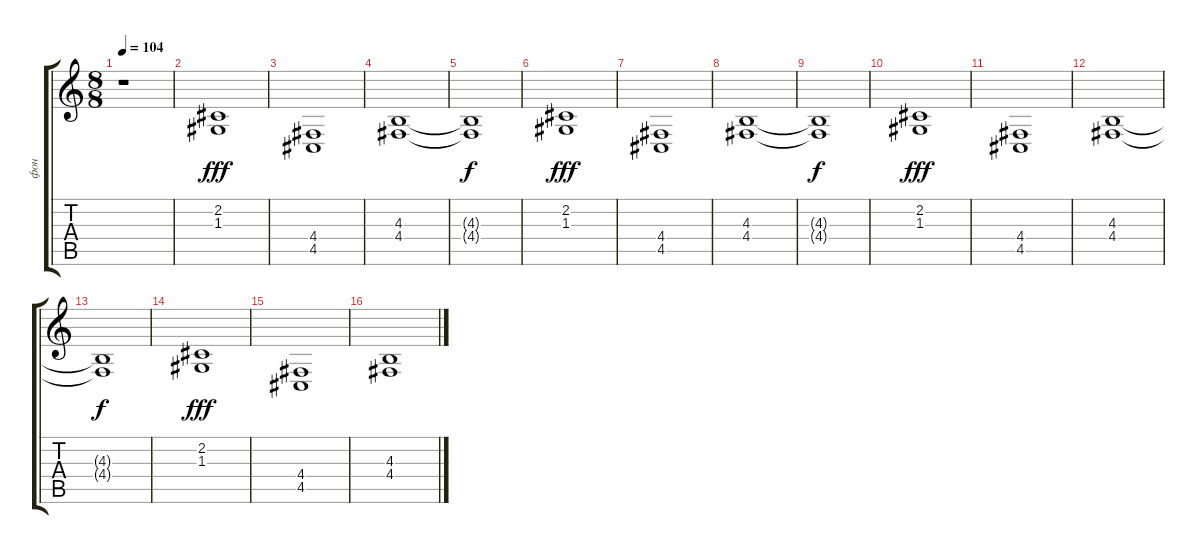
\track ("фон" "фон") {instrument pad2warm}
\staff {score tabs}
\tuning (E4 B3 G3 D3 A2 E2) {hide}
\ts (8 8)
\tempo 104
\clef g2
\ks c
r.1{dy fff} |
(2.2 1.3).1 |
(4.4 4.5).1 |
(4.3 4.4).1 |
(4.3{t} 4.4{t}).1{dy f} |
(2.2 1.3).1{dy fff} |
(4.4 4.5).1 |
(4.3 4.4).1 |
(4.3{t} 4.4{t}).1{dy f} |
(2.2 1.3).1{dy fff} |
(4.4 4.5).1 |
(4.3 4.4).1 |
(4.3{t} 4.4{t}).1{dy f} |
(2.2 1.3).1{dy fff} |
(4.4 4.5).1 |
(4.3 4.4).1
